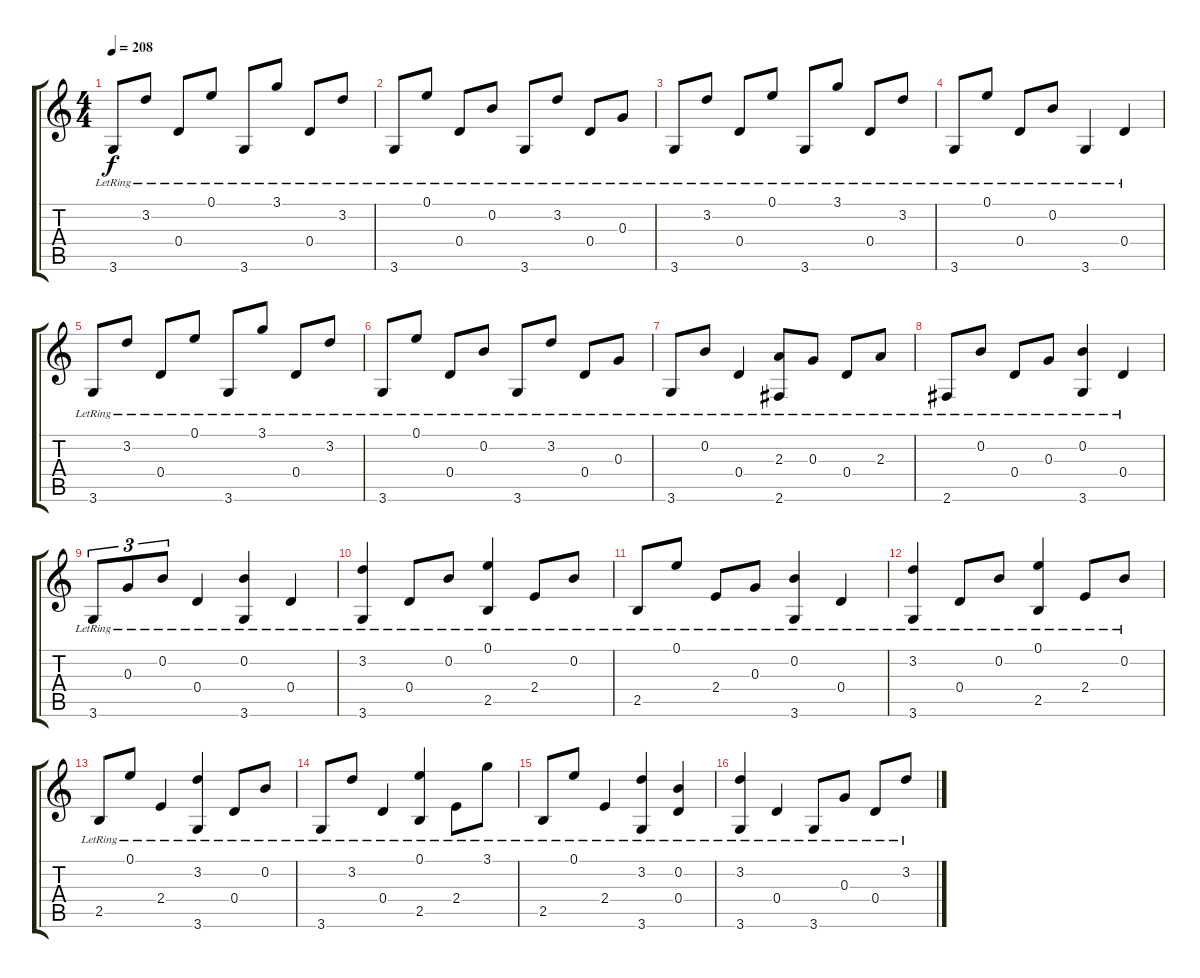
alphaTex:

\track "" {instrument acousticguitarsteel}
\staff {score tabs}
\tuning (E4 B3 G3 D3 A2 E2) {hide}
\ts (4 4)
\tempo 208
\clef g2
\ks c
3.6{lr}.8{dy f} 3.2{lr}.8 0.4{lr}.8 0.1{lr}.8 3.6{lr}.8 3.1{lr}.8 0.4{lr}.8 3.2{lr}.8 |
3.6{lr}.8 0.1{lr}.8 0.4{lr}.8 0.2{lr}.8 3.6{lr}.8 3.2{lr}.8 0.4{lr}.8 0.3{lr}.8 |
3.6{lr}.8 3.2{lr}.8 0.4{lr}.8 0.1{lr}.8 3.6{lr}.8 3.1{lr}.8 0.4{lr}.8 3.2{lr}.8 |
3.6{lr}.8 0.1{lr}.8 0.4{lr}.8 0.2{lr}.8 3.6{lr}.4 0.4{lr}.4 |
3.6{lr}.8 3.2{lr}.8 0.4{lr}.8 0.1{lr}.8 3.6{lr}.8 3.1{lr}.8 0.4{lr}.8 3.2{lr}.8 |
3.6{lr}.8 0.1{lr}.8 0.4{lr}.8 0.2{lr}.8 3.6{lr}.8 3.2{lr}.8 0.4{lr}.8 0.3{lr}.8 |
3.6{lr}.8 0.2{lr}.8 0.4{lr}.4 (2.3{lr} 2.6{lr}).8 0.3{lr}.8 0.4{lr}.8 2.3{lr}.8 |
2.6{lr}.8 0.2{lr}.8 0.4{lr}.8 0.3{lr}.8 (0.2{lr} 3.6{lr}).4 0.4{lr}.4 |
3.6{lr}.8{tu (3 2)} 0.3{lr}.8{tu (3 2)} 0.2{lr}.8{tu (3 2)} 0.4{lr}.4 (0.2{lr} 3.6{lr}).4 0.4{lr}.4 |
(3.2{lr} 3.6{lr}).4 0.4{lr}.8 0.2{lr}.8 (0.1{lr} 2.5{lr}).4 2.4{lr}.8 0.2{lr}.8 |
2.5{lr}.8 0.1{lr}.8 2.4{lr}.8 0.3{lr}.8 (0.2{lr} 3.6{lr}).4 0.4{lr}.4 |
(3.2{lr} 3.6{lr}).4 0.4{lr}.8 0.2{lr}.8 (0.1{lr} 2.5{lr}).4 2.4{lr}.8 0.2{lr}.8 |
2.5{lr}.8 0.1{lr}.8 2.4{lr}.4 (3.2{lr} 3.6{lr}).4 0.4{lr}.8 0.2{lr}.8 |
3.6{lr}.8 3.2{lr}.8 0.4{lr}.4 (0.1{lr} 2.5{lr}).4 2.4{lr}.8 3.1{lr}.8 |
2.5{lr}.8 0.1{lr}.8 2.4{lr}.4 (3.2{lr} 3.6{lr}).4 (0.2{lr} 0.4{lr}).4 |
(3.2{lr} 3.6{lr}).4 0.4{lr}.4 3.6{lr}.8 0.3{lr}.8 0.4{lr}.8 3.2{lr}.8
